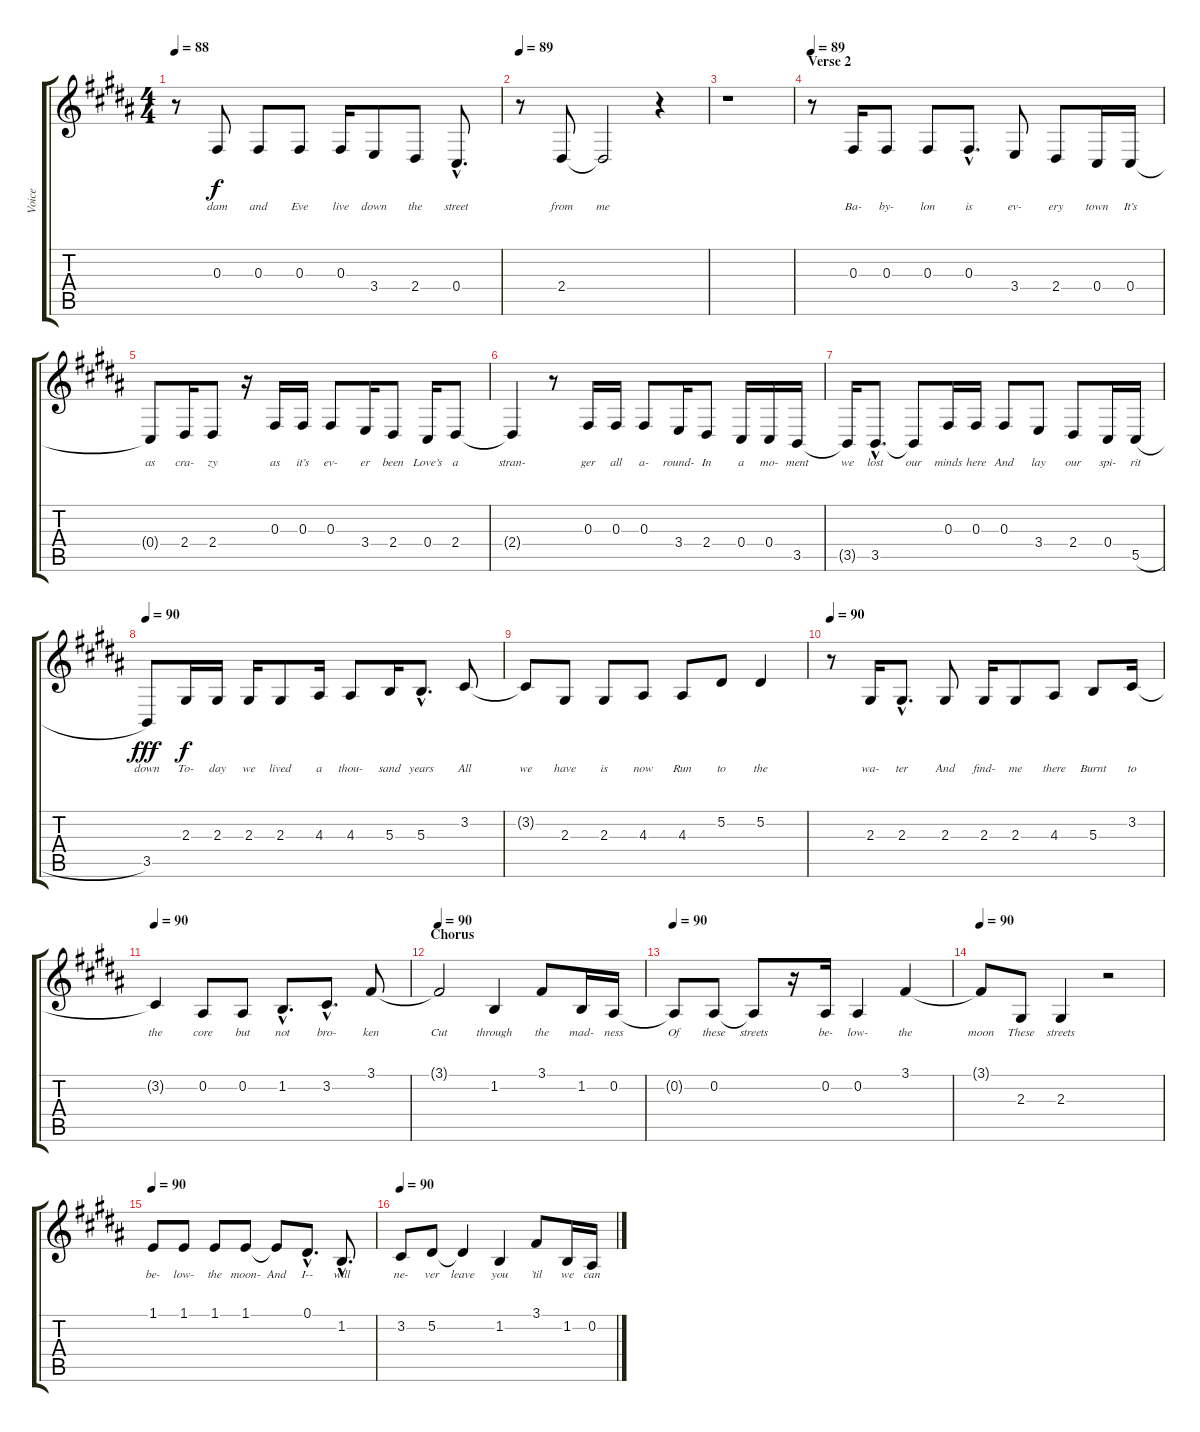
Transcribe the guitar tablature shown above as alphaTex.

\track ("Voice" "Voice") {instrument clarinet}
\staff {score tabs}
\tuning (Eb4 Bb3 Gb3 Db3 Ab2 Eb2) {hide}
\ts (4 4)
\tempo 88
\clef g2
\ks b
r.8{dy f} 0.3.8{lyrics (0 "dam") lyrics (1 "") lyrics (2 "") lyrics (3 "") lyrics (4 "")} 0.3.8{lyrics (0 "and") lyrics (1 "") lyrics (2 "") lyrics (3 "") lyrics (4 "")} 0.3.8{lyrics (0 "Eve") lyrics (1 "") lyrics (2 "") lyrics (3 "") lyrics (4 "")} 0.3.16{lyrics (0 "live") lyrics (1 "") lyrics (2 "") lyrics (3 "") lyrics (4 "")} 3.4.8{lyrics (0 "down") lyrics (1 "") lyrics (2 "") lyrics (3 "") lyrics (4 "")} 2.4.8{lyrics (0 "the") lyrics (1 "") lyrics (2 "") lyrics (3 "") lyrics (4 "")} 0.4{hac}.8{d lyrics (0 "street") lyrics (1 "") lyrics (2 "") lyrics (3 "") lyrics (4 "")} |
\tempo 89
r.8 2.4.8{lyrics (0 "from") lyrics (1 "") lyrics (2 "") lyrics (3 "") lyrics (4 "")} 2.4{t}.2{lyrics (0 "me") lyrics (1 "") lyrics (2 "") lyrics (3 "") lyrics (4 "")} r.4 |
r.1 |
\section ("" "Verse 2")
\tempo 89
r.8 0.3.16{lyrics (0 "Ba-") lyrics (1 "") lyrics (2 "") lyrics (3 "") lyrics (4 "")} 0.3.8{lyrics (0 "by-") lyrics (1 "") lyrics (2 "") lyrics (3 "") lyrics (4 "")} 0.3.8{lyrics (0 "lon") lyrics (1 "") lyrics (2 "") lyrics (3 "") lyrics (4 "")} 0.3{hac}.8{d lyrics (0 "is") lyrics (1 "") lyrics (2 "") lyrics (3 "") lyrics (4 "")} 3.4.8{lyrics (0 "ev-") lyrics (1 "") lyrics (2 "") lyrics (3 "") lyrics (4 "")} 2.4.8{lyrics (0 "ery") lyrics (1 "") lyrics (2 "") lyrics (3 "") lyrics (4 "")} 0.4.16{lyrics (0 "town") lyrics (1 "") lyrics (2 "") lyrics (3 "") lyrics (4 "")} 0.4.16{lyrics (0 "It’s") lyrics (1 "") lyrics (2 "") lyrics (3 "") lyrics (4 "")} |
0.4{t}.8{lyrics (0 "as") lyrics (1 "") lyrics (2 "") lyrics (3 "") lyrics (4 "")} 2.4.16{lyrics (0 "cra-") lyrics (1 "") lyrics (2 "") lyrics (3 "") lyrics (4 "")} 2.4.8{lyrics (0 "zy") lyrics (1 "") lyrics (2 "") lyrics (3 "") lyrics (4 "")} r.16 0.3.16{lyrics (0 "as") lyrics (1 "") lyrics (2 "") lyrics (3 "") lyrics (4 "")} 0.3.16{lyrics (0 "it’s") lyrics (1 "") lyrics (2 "") lyrics (3 "") lyrics (4 "")} 0.3.8{lyrics (0 "ev-") lyrics (1 "") lyrics (2 "") lyrics (3 "") lyrics (4 "")} 3.4.16{lyrics (0 "er") lyrics (1 "") lyrics (2 "") lyrics (3 "") lyrics (4 "")} 2.4.8{lyrics (0 "been") lyrics (1 "") lyrics (2 "") lyrics (3 "") lyrics (4 "")} 0.4.16{lyrics (0 "Love’s") lyrics (1 "") lyrics (2 "") lyrics (3 "") lyrics (4 "")} 2.4.8{lyrics (0 "a") lyrics (1 "") lyrics (2 "") lyrics (3 "") lyrics (4 "")} |
2.4{t}.4{lyrics (0 "stran-") lyrics (1 "") lyrics (2 "") lyrics (3 "") lyrics (4 "")} r.8 0.3.16{lyrics (0 "ger") lyrics (1 "") lyrics (2 "") lyrics (3 "") lyrics (4 "")} 0.3.16{lyrics (0 "all") lyrics (1 "") lyrics (2 "") lyrics (3 "") lyrics (4 "")} 0.3.8{lyrics (0 "a-") lyrics (1 "") lyrics (2 "") lyrics (3 "") lyrics (4 "")} 3.4.16{lyrics (0 "round-") lyrics (1 "") lyrics (2 "") lyrics (3 "") lyrics (4 "")} 2.4.8{lyrics (0 "In") lyrics (1 "") lyrics (2 "") lyrics (3 "") lyrics (4 "")} 0.4.16{lyrics (0 "a") lyrics (1 "") lyrics (2 "") lyrics (3 "") lyrics (4 "")} 0.4.16{lyrics (0 "mo-") lyrics (1 "") lyrics (2 "") lyrics (3 "") lyrics (4 "")} 3.5.16{lyrics (0 "ment") lyrics (1 "") lyrics (2 "") lyrics (3 "") lyrics (4 "")} |
3.5{t}.16{lyrics (0 "we") lyrics (1 "") lyrics (2 "") lyrics (3 "") lyrics (4 "")} 3.5{hac}.8{d lyrics (0 "lost") lyrics (1 "") lyrics (2 "") lyrics (3 "") lyrics (4 "")} 3.5{t}.8{lyrics (0 "our") lyrics (1 "") lyrics (2 "") lyrics (3 "") lyrics (4 "")} 0.3.16{lyrics (0 "minds") lyrics (1 "") lyrics (2 "") lyrics (3 "") lyrics (4 "")} 0.3.16{lyrics (0 "here") lyrics (1 "") lyrics (2 "") lyrics (3 "") lyrics (4 "")} 0.3.8{lyrics (0 "And") lyrics (1 "") lyrics (2 "") lyrics (3 "") lyrics (4 "")} 3.4.8{lyrics (0 "lay") lyrics (1 "") lyrics (2 "") lyrics (3 "") lyrics (4 "")} 2.4.8{lyrics (0 "our") lyrics (1 "") lyrics (2 "") lyrics (3 "") lyrics (4 "")} 0.4.16{lyrics (0 "spi-") lyrics (1 "") lyrics (2 "") lyrics (3 "") lyrics (4 "")} 5.5{h}.16{lyrics (0 "rit") lyrics (1 "") lyrics (2 "") lyrics (3 "") lyrics (4 "")} |
\tempo 90
3.5.8{lyrics (0 "down") lyrics (1 "") lyrics (2 "") lyrics (3 "") lyrics (4 "") dy fff} 2.3.16{lyrics (0 "To-") lyrics (1 "") lyrics (2 "") lyrics (3 "") lyrics (4 "") dy f} 2.3.16{lyrics (0 "day") lyrics (1 "") lyrics (2 "") lyrics (3 "") lyrics (4 "")} 2.3.16{lyrics (0 "we") lyrics (1 "") lyrics (2 "") lyrics (3 "") lyrics (4 "")} 2.3.8{lyrics (0 "lived") lyrics (1 "") lyrics (2 "") lyrics (3 "") lyrics (4 "")} 4.3.16{lyrics (0 "a") lyrics (1 "") lyrics (2 "") lyrics (3 "") lyrics (4 "")} 4.3.8{lyrics (0 "thou-") lyrics (1 "") lyrics (2 "") lyrics (3 "") lyrics (4 "")} 5.3.16{lyrics (0 "sand") lyrics (1 "") lyrics (2 "") lyrics (3 "") lyrics (4 "")} 5.3{hac}.8{d lyrics (0 "years") lyrics (1 "") lyrics (2 "") lyrics (3 "") lyrics (4 "")} 3.2.8{lyrics (0 "All") lyrics (1 "") lyrics (2 "") lyrics (3 "") lyrics (4 "")} |
3.2{t}.8{lyrics (0 "we") lyrics (1 "") lyrics (2 "") lyrics (3 "") lyrics (4 "")} 2.3.8{lyrics (0 "have") lyrics (1 "") lyrics (2 "") lyrics (3 "") lyrics (4 "")} 2.3.8{lyrics (0 "is") lyrics (1 "") lyrics (2 "") lyrics (3 "") lyrics (4 "")} 4.3.8{lyrics (0 "now") lyrics (1 "") lyrics (2 "") lyrics (3 "") lyrics (4 "")} 4.3.8{lyrics (0 "Run") lyrics (1 "") lyrics (2 "") lyrics (3 "") lyrics (4 "")} 5.2.8{lyrics (0 "to") lyrics (1 "") lyrics (2 "") lyrics (3 "") lyrics (4 "")} 5.2.4{lyrics (0 "the") lyrics (1 "") lyrics (2 "") lyrics (3 "") lyrics (4 "")} |
\tempo 90
r.8 2.3.16{lyrics (0 "wa-") lyrics (1 "") lyrics (2 "") lyrics (3 "") lyrics (4 "")} 2.3{hac}.8{d lyrics (0 "ter") lyrics (1 "") lyrics (2 "") lyrics (3 "") lyrics (4 "")} 2.3.8{lyrics (0 "And") lyrics (1 "") lyrics (2 "") lyrics (3 "") lyrics (4 "")} 2.3.16{lyrics (0 "find-") lyrics (1 "") lyrics (2 "") lyrics (3 "") lyrics (4 "")} 2.3.8{lyrics (0 "me") lyrics (1 "") lyrics (2 "") lyrics (3 "") lyrics (4 "")} 4.3.8{lyrics (0 "there") lyrics (1 "") lyrics (2 "") lyrics (3 "") lyrics (4 "")} 5.3.8{lyrics (0 "Burnt") lyrics (1 "") lyrics (2 "") lyrics (3 "") lyrics (4 "")} 3.2.16{lyrics (0 "to") lyrics (1 "") lyrics (2 "") lyrics (3 "") lyrics (4 "")} |
\tempo 90
3.2{t}.4{lyrics (0 "the") lyrics (1 "") lyrics (2 "") lyrics (3 "") lyrics (4 "")} 0.2.8{lyrics (0 "core") lyrics (1 "") lyrics (2 "") lyrics (3 "") lyrics (4 "")} 0.2.8{lyrics (0 "but") lyrics (1 "") lyrics (2 "") lyrics (3 "") lyrics (4 "")} 1.2{hac}.8{d lyrics (0 "not") lyrics (1 "") lyrics (2 "") lyrics (3 "") lyrics (4 "")} 3.2{hac}.8{d lyrics (0 "bro-") lyrics (1 "") lyrics (2 "") lyrics (3 "") lyrics (4 "")} 3.1.8{lyrics (0 "ken") lyrics (1 "") lyrics (2 "") lyrics (3 "") lyrics (4 "")} |
\section ("" "Chorus")
\tempo 90
3.1{t}.2{lyrics (0 "Cut") lyrics (1 "") lyrics (2 "") lyrics (3 "") lyrics (4 "") volume 15} 1.2.4{lyrics (0 "through") lyrics (1 "") lyrics (2 "") lyrics (3 "") lyrics (4 "")} 3.1.8{lyrics (0 "the") lyrics (1 "") lyrics (2 "") lyrics (3 "") lyrics (4 "")} 1.2.16{lyrics (0 "mad-") lyrics (1 "") lyrics (2 "") lyrics (3 "") lyrics (4 "")} 0.2.16{lyrics (0 "ness") lyrics (1 "") lyrics (2 "") lyrics (3 "") lyrics (4 "")} |
\tempo 90
0.2{t}.8{lyrics (0 "Of") lyrics (1 "") lyrics (2 "") lyrics (3 "") lyrics (4 "")} 0.2.8{lyrics (0 "these") lyrics (1 "") lyrics (2 "") lyrics (3 "") lyrics (4 "")} 0.2{t}.8{lyrics (0 "streets") lyrics (1 "") lyrics (2 "") lyrics (3 "") lyrics (4 "")} r.16 0.2.16{lyrics (0 "be-") lyrics (1 "") lyrics (2 "") lyrics (3 "") lyrics (4 "")} 0.2.4{lyrics (0 "low-") lyrics (1 "") lyrics (2 "") lyrics (3 "") lyrics (4 "")} 3.1.4{lyrics (0 "the") lyrics (1 "") lyrics (2 "") lyrics (3 "") lyrics (4 "")} |
\tempo 90
3.1{t}.8{lyrics (0 "moon") lyrics (1 "") lyrics (2 "") lyrics (3 "") lyrics (4 "")} 2.3.8{lyrics (0 "These") lyrics (1 "") lyrics (2 "") lyrics (3 "") lyrics (4 "")} 2.3.4{lyrics (0 "streets") lyrics (1 "") lyrics (2 "") lyrics (3 "") lyrics (4 "")} r.2 |
\tempo 90
1.1.8{lyrics (0 "be-") lyrics (1 "") lyrics (2 "") lyrics (3 "") lyrics (4 "")} 1.1.8{lyrics (0 "low-") lyrics (1 "") lyrics (2 "") lyrics (3 "") lyrics (4 "")} 1.1.8{lyrics (0 "the") lyrics (1 "") lyrics (2 "") lyrics (3 "") lyrics (4 "")} 1.1.8{lyrics (0 "moon-") lyrics (1 "") lyrics (2 "") lyrics (3 "") lyrics (4 "")} 1.1{t}.8{lyrics (0 "And") lyrics (1 "") lyrics (2 "") lyrics (3 "") lyrics (4 "")} 0.1{hac}.8{d lyrics (0 "I--") lyrics (1 "") lyrics (2 "") lyrics (3 "") lyrics (4 "")} 1.2{hac}.8{d lyrics (0 "will") lyrics (1 "") lyrics (2 "") lyrics (3 "") lyrics (4 "")} |
\tempo 90
3.2.8{lyrics (0 "ne-") lyrics (1 "") lyrics (2 "") lyrics (3 "") lyrics (4 "")} 5.2.8{lyrics (0 "ver") lyrics (1 "") lyrics (2 "") lyrics (3 "") lyrics (4 "")} 5.2{t}.4{lyrics (0 "leave") lyrics (1 "") lyrics (2 "") lyrics (3 "") lyrics (4 "")} 1.2.4{lyrics (0 "you") lyrics (1 "") lyrics (2 "") lyrics (3 "") lyrics (4 "")} 3.1.8{lyrics (0 "’til") lyrics (1 "") lyrics (2 "") lyrics (3 "") lyrics (4 "")} 1.2.16{lyrics (0 "we") lyrics (1 "") lyrics (2 "") lyrics (3 "") lyrics (4 "")} 0.2.16{lyrics (0 "can") lyrics (1 "") lyrics (2 "") lyrics (3 "") lyrics (4 "")}
